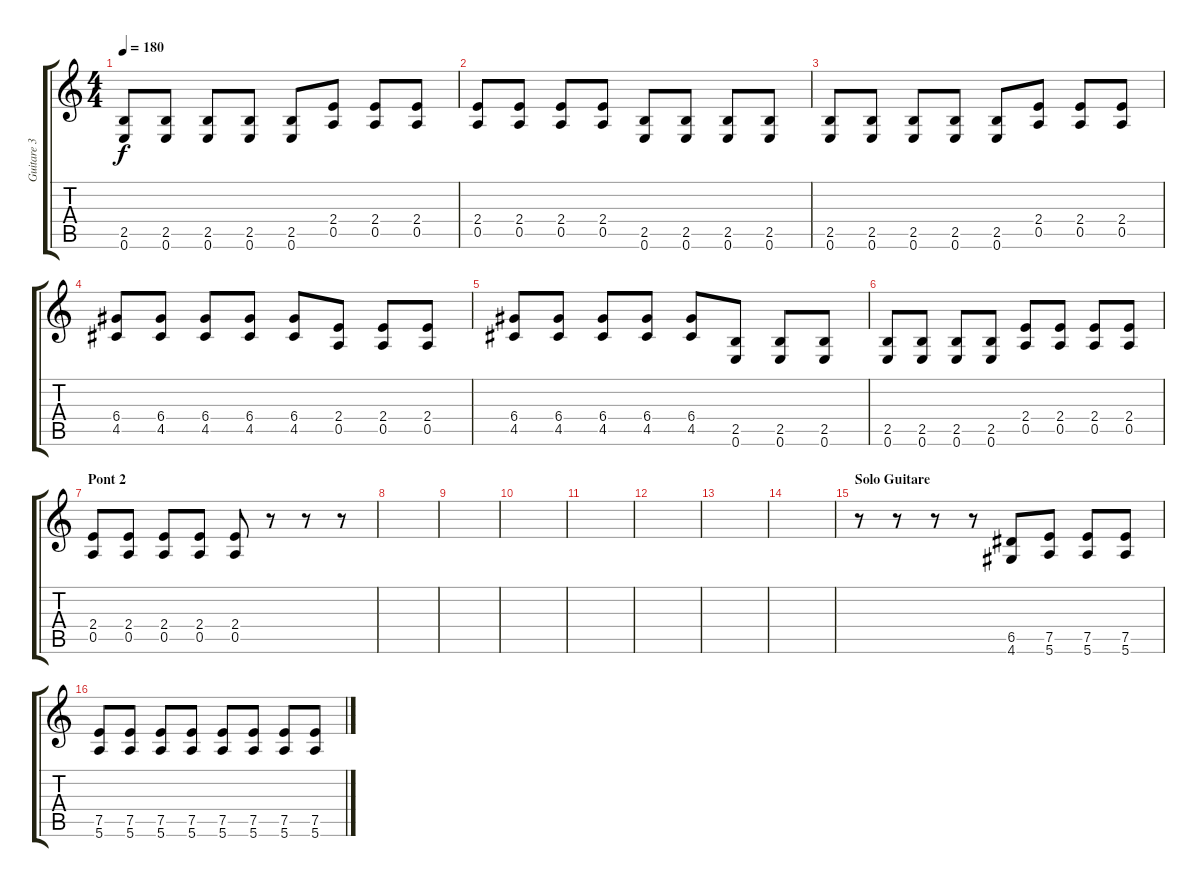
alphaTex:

\track ("Guitare 3" "Guitare 3") {instrument electricguitarmuted}
\staff {score tabs}
\tuning (E4 B3 G3 D3 A2 E2) {hide}
\ts (4 4)
\tempo 180
\clef g2
\ks c
(2.5 0.6).8{dy f} (2.5 0.6).8 (2.5 0.6).8 (2.5 0.6).8 (2.5 0.6).8 (2.4 0.5).8 (2.4 0.5).8 (2.4 0.5).8 |
(2.4 0.5).8 (2.4 0.5).8 (2.4 0.5).8 (2.4 0.5).8 (2.5 0.6).8 (2.5 0.6).8 (2.5 0.6).8 (2.5 0.6).8 |
(2.5 0.6).8 (2.5 0.6).8 (2.5 0.6).8 (2.5 0.6).8 (2.5 0.6).8 (2.4 0.5).8 (2.4 0.5).8 (2.4 0.5).8 |
(6.4 4.5).8 (6.4 4.5).8 (6.4 4.5).8 (6.4 4.5).8 (6.4 4.5).8 (2.4 0.5).8 (2.4 0.5).8 (2.4 0.5).8 |
(6.4 4.5).8 (6.4 4.5).8 (6.4 4.5).8 (6.4 4.5).8 (6.4 4.5).8 (2.5 0.6).8 (2.5 0.6).8 (2.5 0.6).8 |
(2.5 0.6).8 (2.5 0.6).8 (2.5 0.6).8 (2.5 0.6).8 (2.4 0.5).8 (2.4 0.5).8 (2.4 0.5).8 (2.4 0.5).8 |
\section ("" "Pont 2")
(2.4 0.5).8 (2.4 0.5).8 (2.4 0.5).8 (2.4 0.5).8 (2.4 0.5).8 r.8 r.8 r.8 |
|
|
|
|
|
|
|
\section ("" "Solo Guitare")
r.8 r.8 r.8 r.8 (6.5 4.6).8 (7.5 5.6).8 (7.5 5.6).8 (7.5 5.6).8 |
(7.5 5.6).8 (7.5 5.6).8 (7.5 5.6).8 (7.5 5.6).8 (7.5 5.6).8 (7.5 5.6).8 (7.5 5.6).8 (7.5 5.6).8
